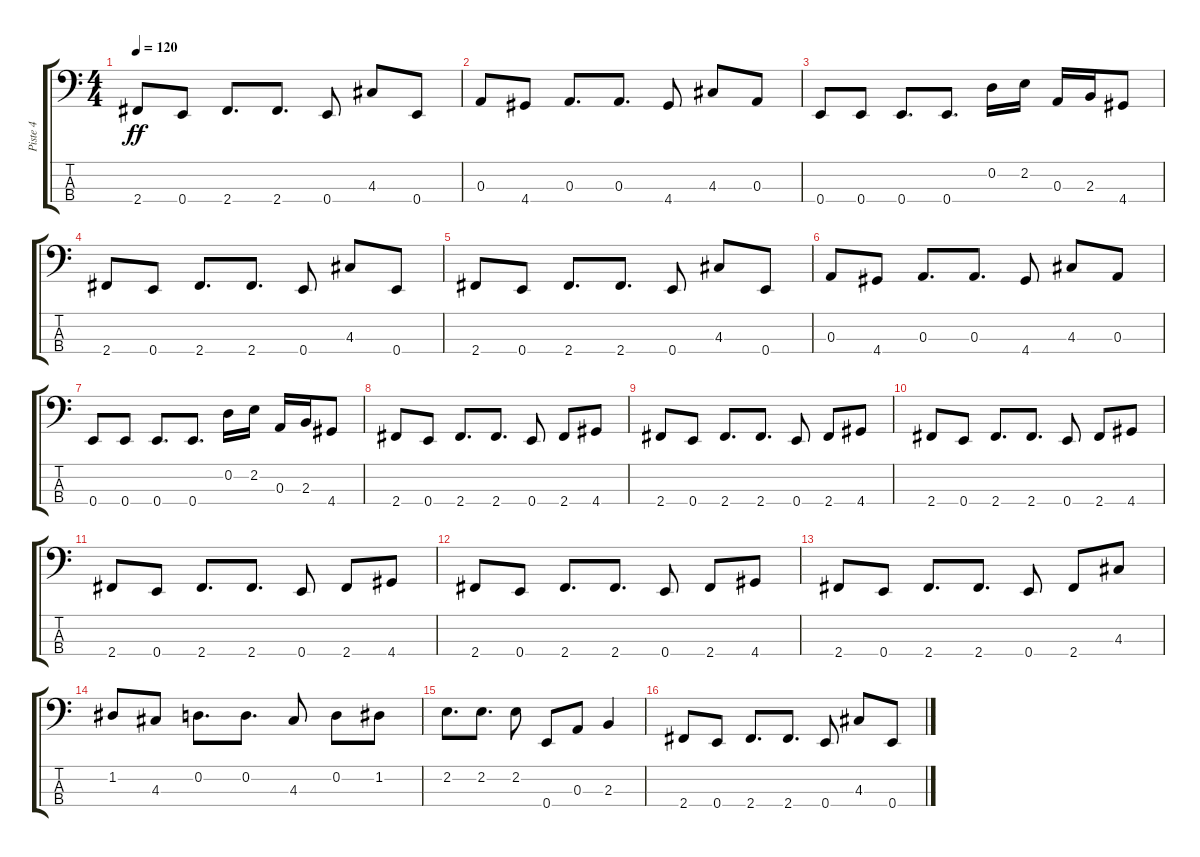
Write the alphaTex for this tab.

\track ("Piste 4" "Piste 4") {instrument electricbasspick}
\staff {score tabs}
\tuning (G2 D2 A1 E1) {hide}
\ts (4 4)
\tempo 120
\clef f4
\ks c
2.4.8{dy ff} 0.4.8 2.4.8{d} 2.4.8{d} 0.4.8 4.3.8 0.4.8 |
0.3.8 4.4.8 0.3.8{d} 0.3.8{d} 4.4.8 4.3.8 0.3.8 |
0.4.8 0.4.8 0.4.8{d} 0.4.8{d} 0.2.16 2.2.16 0.3.16 2.3.16 4.4.8 |
2.4.8 0.4.8 2.4.8{d} 2.4.8{d} 0.4.8 4.3.8 0.4.8 |
2.4.8 0.4.8 2.4.8{d} 2.4.8{d} 0.4.8 4.3.8 0.4.8 |
0.3.8 4.4.8 0.3.8{d} 0.3.8{d} 4.4.8 4.3.8 0.3.8 |
0.4.8 0.4.8 0.4.8{d} 0.4.8{d} 0.2.16 2.2.16 0.3.16 2.3.16 4.4.8 |
2.4.8 0.4.8 2.4.8{d} 2.4.8{d} 0.4.8 2.4.8 4.4.8 |
2.4.8 0.4.8 2.4.8{d} 2.4.8{d} 0.4.8 2.4.8 4.4.8 |
2.4.8 0.4.8 2.4.8{d} 2.4.8{d} 0.4.8 2.4.8 4.4.8 |
2.4.8 0.4.8 2.4.8{d} 2.4.8{d} 0.4.8 2.4.8 4.4.8 |
2.4.8 0.4.8 2.4.8{d} 2.4.8{d} 0.4.8 2.4.8 4.4.8 |
2.4.8 0.4.8 2.4.8{d} 2.4.8{d} 0.4.8 2.4.8 4.3.8 |
1.2.8 4.3.8 0.2.8{d} 0.2.8{d} 4.3.8 0.2.8 1.2.8 |
2.2.8{d} 2.2.8{d} 2.2.8 0.4.8 0.3.8 2.3.4 |
2.4.8 0.4.8 2.4.8{d} 2.4.8{d} 0.4.8 4.3.8 0.4.8
